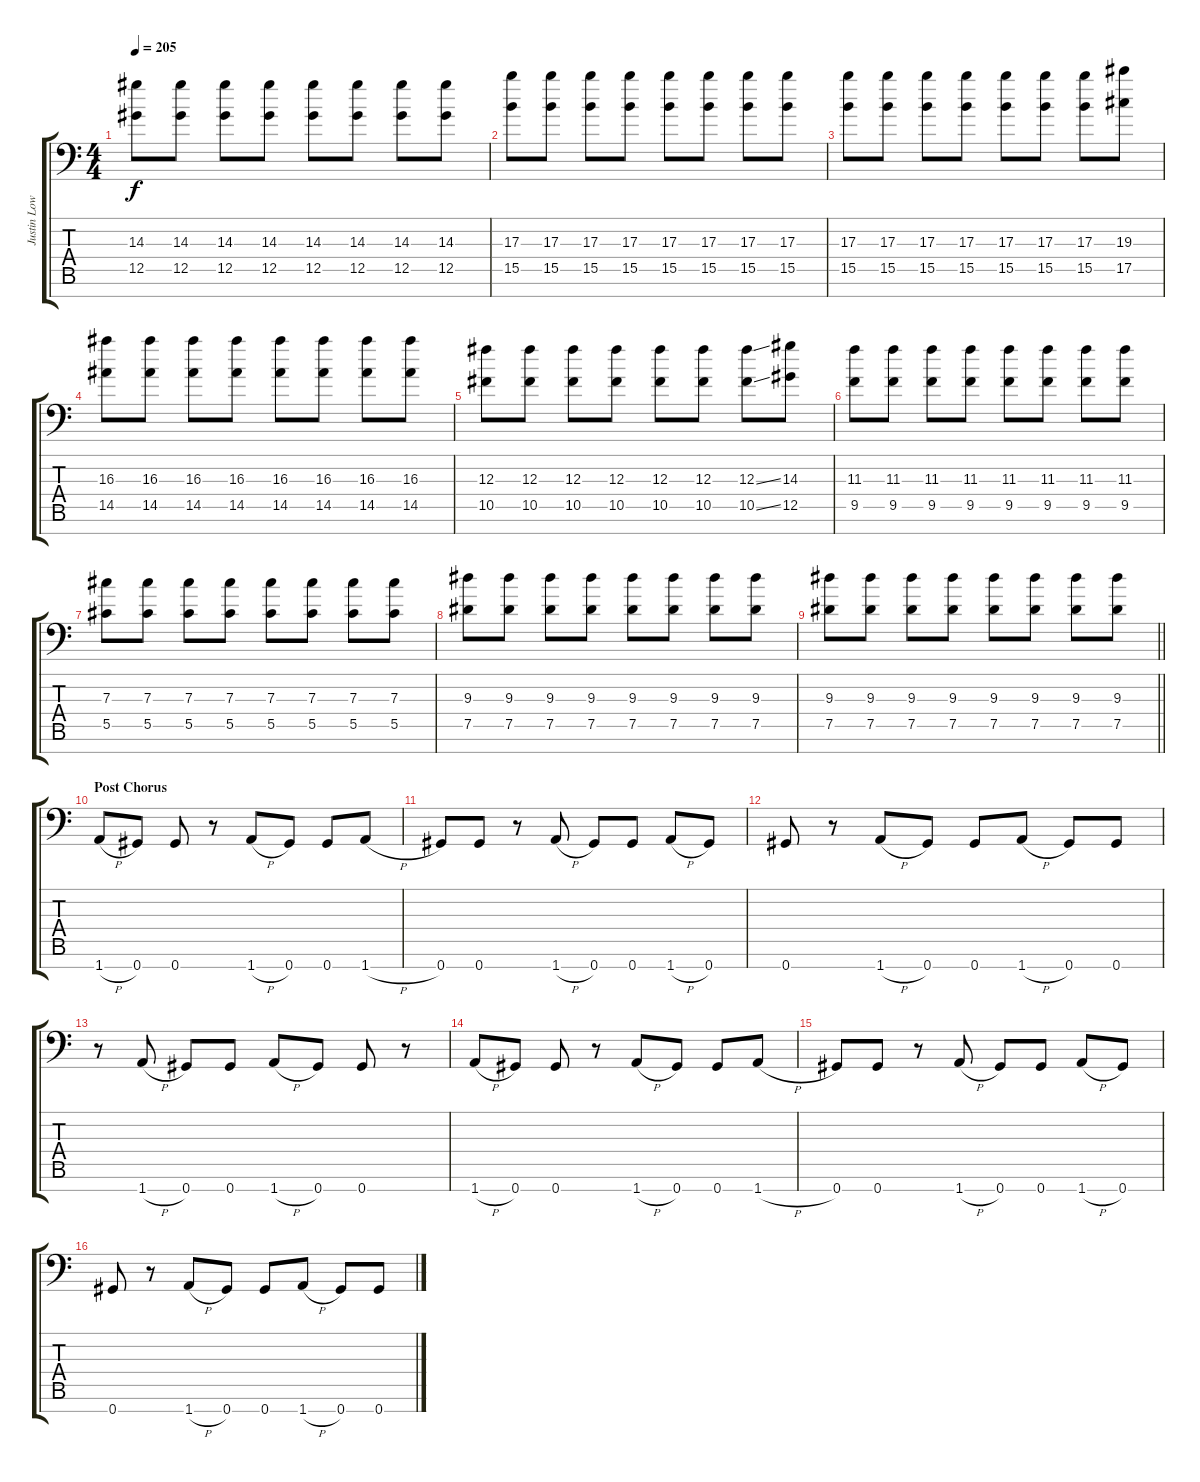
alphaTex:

\track ("Justin Lowe" "Justin Low") {instrument distortionguitar}
\staff {score tabs}
\tuning (Eb4 Bb3 Gb3 Db3 Ab2 Eb2 Ab1) {hide}
\ts (4 4)
\tempo 205
\clef f4
\ks c
(14.3 12.5).8{dy f} (14.3 12.5).8 (14.3 12.5).8 (14.3 12.5).8 (14.3 12.5).8 (14.3 12.5).8 (14.3 12.5).8 (14.3 12.5).8 |
(17.3 15.5).8 (17.3 15.5).8 (17.3 15.5).8 (17.3 15.5).8 (17.3 15.5).8 (17.3 15.5).8 (17.3 15.5).8 (17.3 15.5).8 |
(17.3 15.5).8 (17.3 15.5).8 (17.3 15.5).8 (17.3 15.5).8 (17.3 15.5).8 (17.3 15.5).8 (17.3 15.5).8 (19.3 17.5).8 |
(16.3 14.5).8 (16.3 14.5).8 (16.3 14.5).8 (16.3 14.5).8 (16.3 14.5).8 (16.3 14.5).8 (16.3 14.5).8 (16.3 14.5).8 |
(12.3 10.5).8 (12.3 10.5).8 (12.3 10.5).8 (12.3 10.5).8 (12.3 10.5).8 (12.3 10.5).8 (12.3{ss} 10.5{ss}).8 (14.3 12.5).8 |
(11.3 9.5).8 (11.3 9.5).8 (11.3 9.5).8 (11.3 9.5).8 (11.3 9.5).8 (11.3 9.5).8 (11.3 9.5).8 (11.3 9.5).8 |
(7.3 5.5).8 (7.3 5.5).8 (7.3 5.5).8 (7.3 5.5).8 (7.3 5.5).8 (7.3 5.5).8 (7.3 5.5).8 (7.3 5.5).8 |
(9.3 7.5).8 (9.3 7.5).8 (9.3 7.5).8 (9.3 7.5).8 (9.3 7.5).8 (9.3 7.5).8 (9.3 7.5).8 (9.3 7.5).8 |
\barLineRight lightlight
(9.3 7.5).8 (9.3 7.5).8 (9.3 7.5).8 (9.3 7.5).8 (9.3 7.5).8 (9.3 7.5).8 (9.3 7.5).8 (9.3 7.5).8 |
\section ("" "Post Chorus")
1.7{h}.8{volume 13} 0.7.8 0.7.8 r.8 1.7{h}.8 0.7.8 0.7.8 1.7{h}.8 |
0.7.8 0.7.8 r.8 1.7{h}.8 0.7.8 0.7.8 1.7{h}.8 0.7.8 |
0.7.8 r.8 1.7{h}.8 0.7.8 0.7.8 1.7{h}.8 0.7.8 0.7.8 |
r.8 1.7{h}.8 0.7.8 0.7.8 1.7{h}.8 0.7.8 0.7.8 r.8 |
1.7{h}.8 0.7.8 0.7.8 r.8 1.7{h}.8 0.7.8 0.7.8 1.7{h}.8 |
0.7.8 0.7.8 r.8 1.7{h}.8 0.7.8 0.7.8 1.7{h}.8 0.7.8 |
0.7.8 r.8 1.7{h}.8 0.7.8 0.7.8 1.7{h}.8 0.7.8 0.7.8
